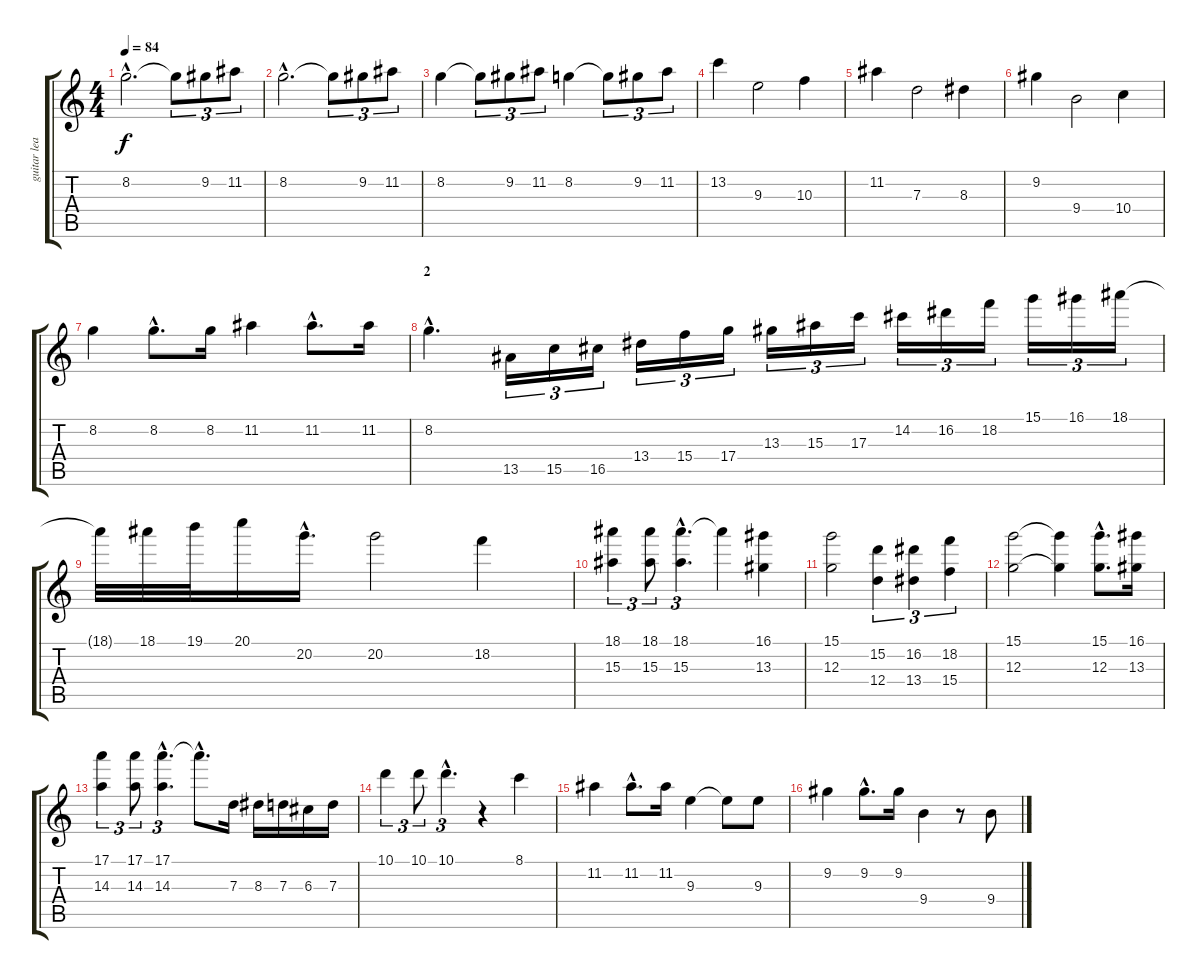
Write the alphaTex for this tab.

\track ("guitar lead" "guitar lea") {instrument electricguitarjazz}
\staff {score tabs}
\tuning (E4 B3 G3 D3 A2 E2) {hide}
\ts (4 4)
\tempo 84
\clef g2
\ks c
8.2{hac}.2{d dy f} 8.2{t}.8{tu (3 2)} 9.2.8{tu (3 2)} 11.2.8{tu (3 2)} |
8.2{hac}.2{d} 8.2{t}.8{tu (3 2)} 9.2.8{tu (3 2)} 11.2.8{tu (3 2)} |
8.2.4 8.2{t}.8{tu (3 2)} 9.2.8{tu (3 2)} 11.2.8{tu (3 2)} 8.2.4 8.2{t}.8{tu (3 2)} 9.2.8{tu (3 2)} 11.2.8{tu (3 2)} |
13.2.4 9.3.2 10.3.4 |
11.2.4 7.3.2 8.3.4 |
9.2.4 9.4.2 10.4.4 |
8.2.4 8.2{hac}.8{d} 8.2.16 11.2.4 11.2{hac}.8{d} 11.2.16 |
\section ("" "2")
8.2{hac}.4{d} 13.5.16{tu (3 2)} 15.5.16{tu (3 2)} 16.5.16{tu (3 2)} 13.4.16{tu (3 2)} 15.4.16{tu (3 2)} 17.4.16{tu (3 2)} 13.3.16{tu (3 2)} 15.3.16{tu (3 2)} 17.3.16{tu (3 2)} 14.2.16{tu (3 2)} 16.2.16{tu (3 2)} 18.2.16{tu (3 2)} 15.1.16{tu (3 2)} 16.1.16{tu (3 2)} 18.1.16{tu (3 2)} |
18.1{t}.32 18.1.32 19.1.32 20.1.16 20.2{hac}.16{d} 20.2.2 18.2.4 |
(18.1 15.3).4{tu (3 2)} (18.1 15.3).8{tu (3 2)} (18.1{hac} 15.3{hac}).4{d tu (3 2)} 18.1{t}.4 (16.1 13.3).4 |
(15.1 12.3).2 (15.2 12.4).4{tu (3 2)} (16.2 13.4).4{tu (3 2)} (18.2 15.4).4{tu (3 2)} |
(15.1 12.3).2 (15.1{t} 12.3{t}).4 (15.1{hac} 12.3{hac}).8{d} (16.1 13.3).16 |
(17.1 14.3).4{tu (3 2)} (17.1 14.3).8{tu (3 2)} (17.1{hac} 14.3{hac}).4{d tu (3 2)} 17.1{hac t}.8{d} 7.3.16 8.3.16 7.3.16 6.3.16 7.3.16 |
10.1.4{tu (3 2)} 10.1.8{tu (3 2)} 10.1{hac}.4{d tu (3 2)} r.4 8.1.4 |
11.2.4 11.2{hac}.8{d} 11.2.16 9.3.4 9.3{t}.8 9.3.8 |
9.2.4 9.2{hac}.8{d} 9.2.16 9.4.4 r.8 9.4.8
